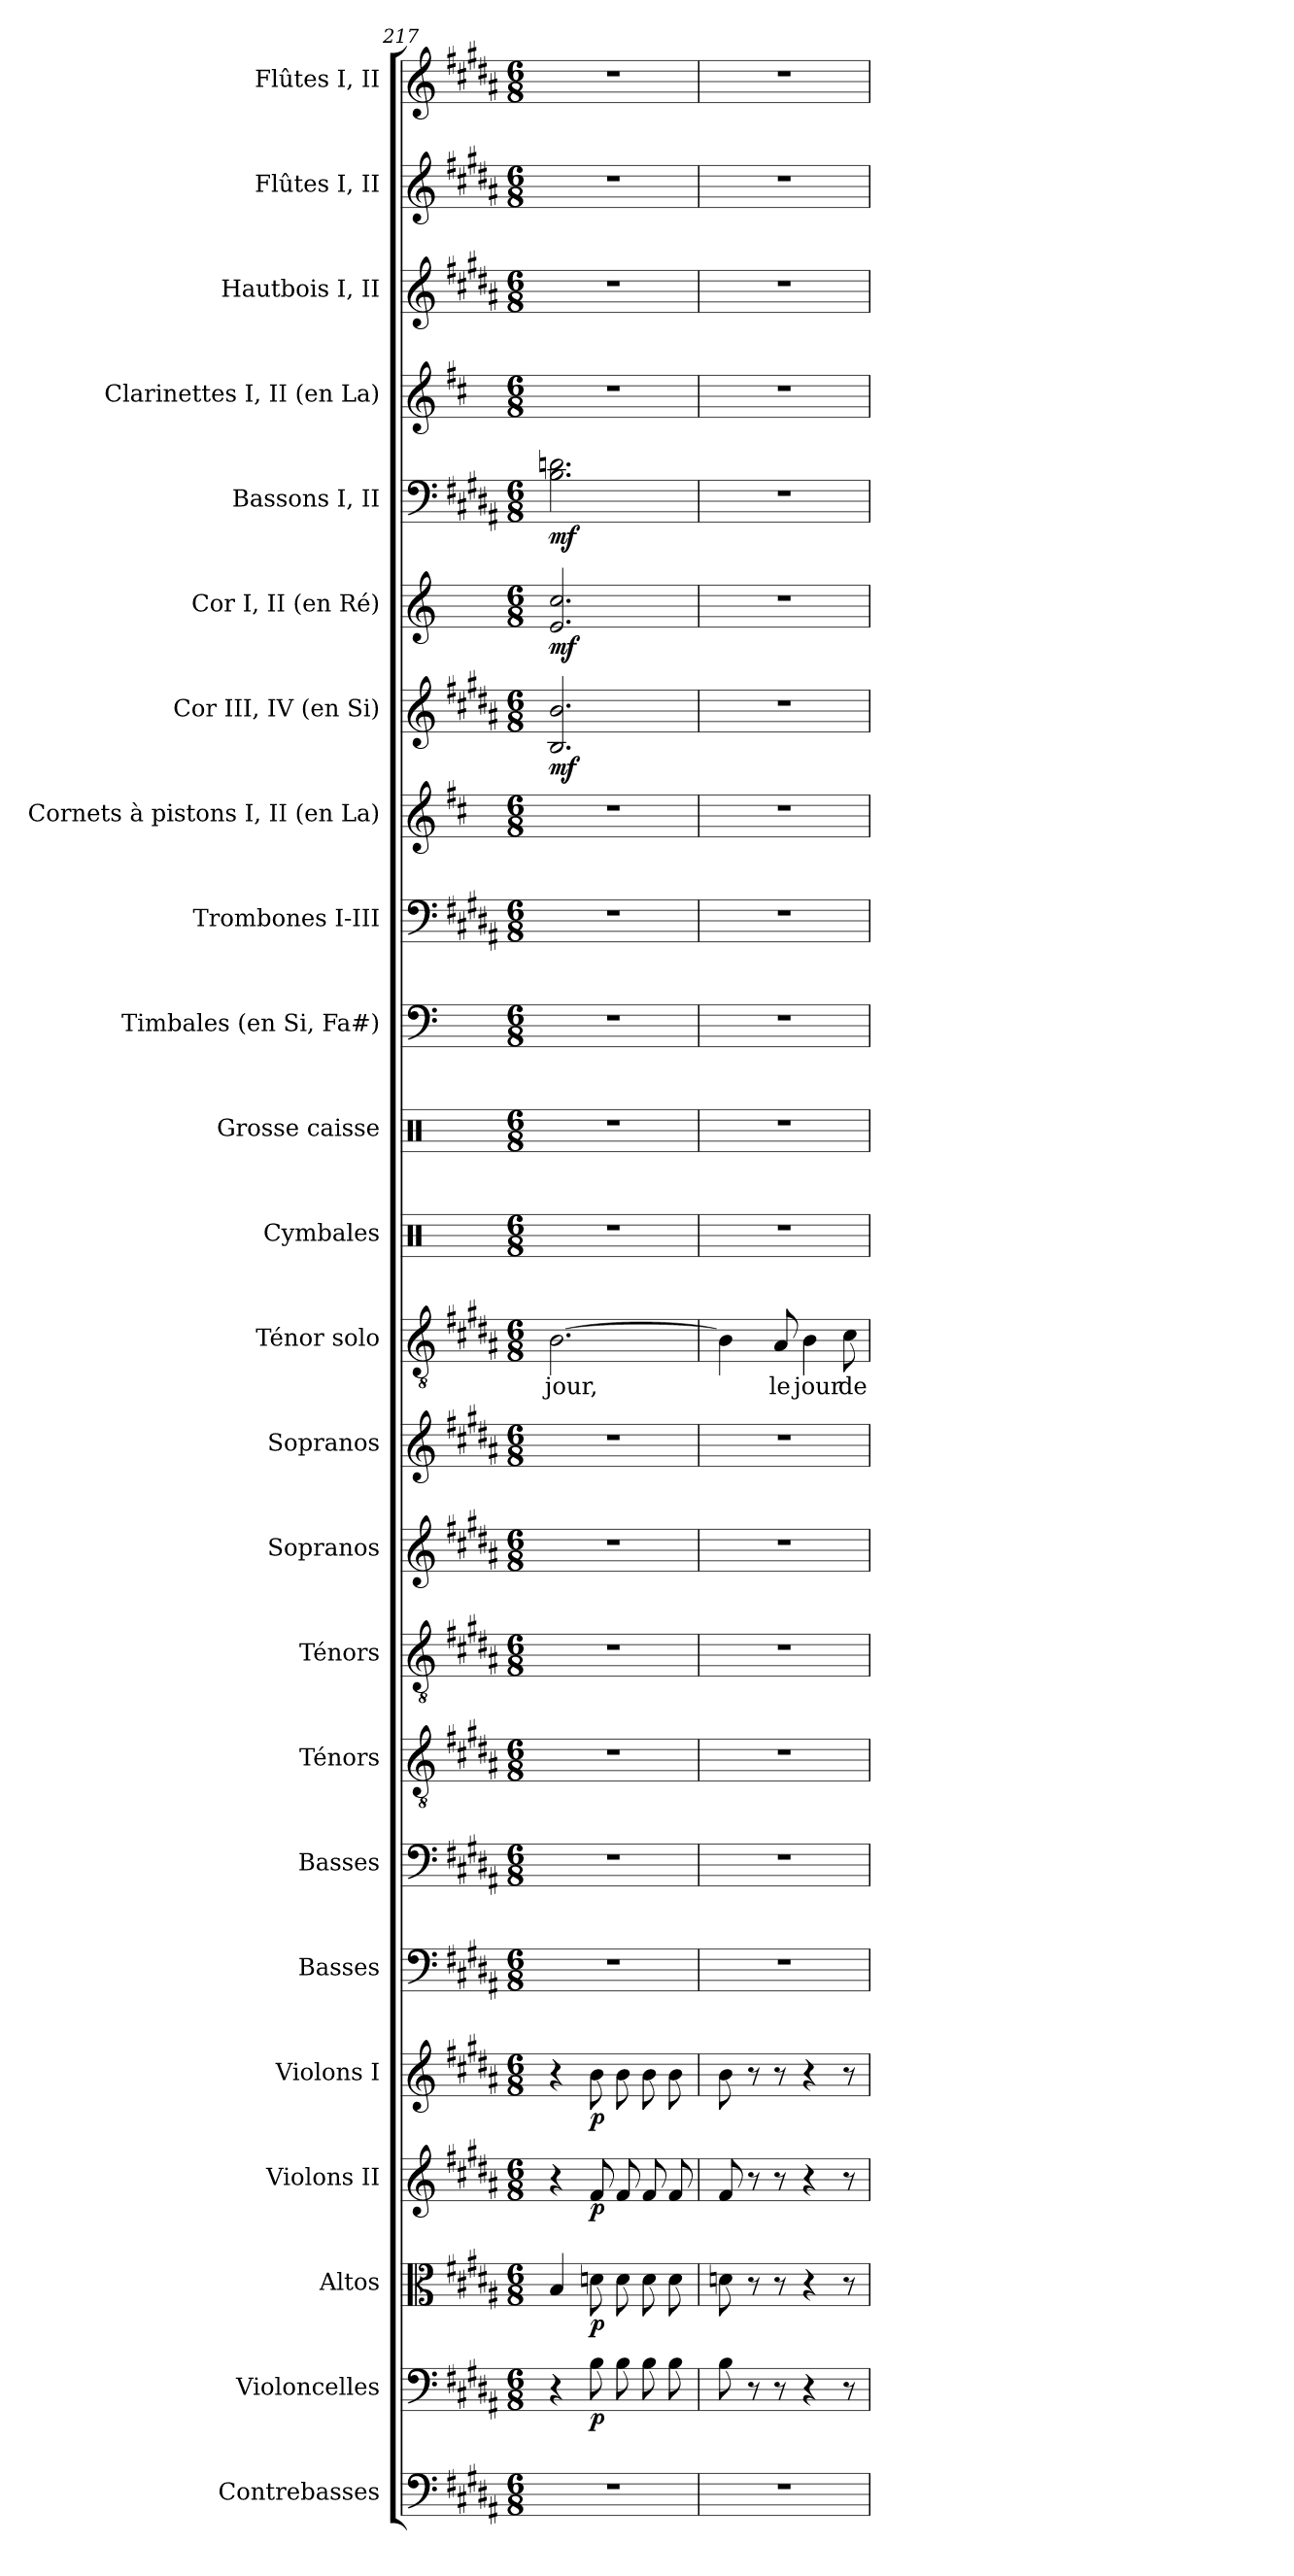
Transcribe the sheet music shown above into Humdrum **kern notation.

**kern	**kern	**dynam	**kern	**dynam	**kern	**dynam	**kern	**dynam	**kern	**kern	**kern	**kern	**kern	**kern	**kern	**text	**kern	**kern	**kern	**kern	**kern	**kern	**dynam	**kern	**dynam	**kern	**dynam	**kern	**kern	**kern	**kern
*part24	*part23	*part23	*part22	*part22	*part21	*part21	*part20	*part20	*part19	*part18	*part17	*part16	*part15	*part14	*part13	*part13	*part12	*part11	*part10	*part9	*part8	*part7	*part7	*part6	*part6	*part5	*part5	*part4	*part3	*part2	*part1
*staff24	*staff23	*staff23	*staff22	*staff22	*staff21	*staff21	*staff20	*staff20	*staff19	*staff18	*staff17	*staff16	*staff15	*staff14	*staff13	*staff13	*staff12	*staff11	*staff10	*staff9	*staff8	*staff7	*staff7	*staff6	*staff6	*staff5	*staff5	*staff4	*staff3	*staff2	*staff1
*I"Contrebasses	*I"Violoncelles	*	*I"Altos	*	*I"Violons II	*	*I"Violons I	*	*I"Basses	*I"Basses	*I"Ténors	*I"Ténors	*I"Sopranos	*I"Sopranos	*I"Ténor solo	*	*I"Cymbales	*I"Grosse caisse	*I"Timbales (en Si, Fa#)	*I"Trombones I-III	*I"Cornets à pistons I, II (en La)	*I"Cor III, IV (en Si)	*	*I"Cor I, II (en Ré)	*	*I"Bassons I, II	*	*I"Clarinettes I, II (en La)	*I"Hautbois I, II	*I"Flûtes I, II	*I"Flûtes I, II
*I'Cb.	*I'Vlles	*	*I'Altos	*	*I'Vns II	*	*I'Vns I	*	*I'Basses	*I'Basses	*I'Tén.	*I'Tén.	*I'Sopr.	*I'Sopr.	*I'Tén. solo	*	*I'Cym.	*I'G. c.	*I'Timb.	*I'Trb.	*I'C.à p. (La)	*I'Cor (Si)	*	*I'Cor (Ré)	*	*I'Bns	*	*I'Cl. (La)	*I'Hb.	*I'Fl.	*I'Fl.
*clefF4	*clefF4	*	*clefC3	*	*clefG2	*	*clefG2	*	*clefF4	*clefF4	*clefGv2	*clefGv2	*clefG2	*clefG2	*clefGv2	*	*clefX	*clefX	*clefF4	*clefF4	*clefG2	*clefG2	*	*clefG2	*	*clefF4	*	*clefG2	*clefG2	*clefG2	*clefG2
*ITrd7c12	*	*	*	*	*	*	*	*	*	*	*ITrd7c12	*ITrd7c12	*	*	*ITrd7c12	*	*	*	*	*	*ITrd2c3	*ITrd8c13	*	*ITrd6c10	*	*	*	*ITrd2c3	*	*	*
*k[f#c#g#d#a#]	*k[f#c#g#d#a#]	*	*k[f#c#g#d#a#]	*	*k[f#c#g#d#a#]	*	*k[f#c#g#d#a#]	*	*k[f#c#g#d#a#]	*k[f#c#g#d#a#]	*k[f#c#g#d#a#]	*k[f#c#g#d#a#]	*k[f#c#g#d#a#]	*k[f#c#g#d#a#]	*k[f#c#g#d#a#]	*	*k[]	*k[]	*k[]	*k[f#c#g#d#a#]	*k[f#c#g#d#a#]	*k[f#c#g#d#a#]	*	*k[f#c#]	*	*k[f#c#g#d#a#]	*	*k[f#c#g#d#a#]	*k[f#c#g#d#a#]	*k[f#c#g#d#a#]	*k[f#c#g#d#a#]
*B:	*B:	*	*B:	*	*B:	*	*B:	*	*B:	*B:	*B:	*B:	*B:	*B:	*B:	*	*C:	*C:	*C:	*B:	*B:	*B:	*	*D:	*	*B:	*	*B:	*B:	*B:	*B:
*M6/8	*M6/8	*	*M6/8	*	*M6/8	*	*M6/8	*	*M6/8	*M6/8	*M6/8	*M6/8	*M6/8	*M6/8	*M6/8	*	*M6/8	*M6/8	*M6/8	*M6/8	*M6/8	*M6/8	*	*M6/8	*	*M6/8	*	*M6/8	*M6/8	*M6/8	*M6/8
=217	=217	=217	=217	=217	=217	=217	=217	=217	=217	=217	=217	=217	=217	=217	=217	=217	=217	=217	=217	=217	=217	=217	=217	=217	=217	=217	=217	=217	=217	=217	=217
!LO:N:vis=1	!	!	!	!	!	!	!	!	!LO:N:vis=1	!LO:N:vis=1	!LO:N:vis=1	!LO:N:vis=1	!LO:N:vis=1	!LO:N:vis=1	!	!	!	!	!	!	!	!	!	!	!	!	!	!	!	!	!
!	!	!	!	!	!	!	!	!	!	!	!	!	!	!	!	!LO:LY:b:color=#000000	!LO:N:vis=1	!LO:N:vis=1	!LO:N:vis=1	!LO:N:vis=1	!LO:N:vis=1	!	!	!	!	!	!	!LO:N:vis=1	!LO:N:vis=1	!LO:N:vis=1	!LO:N:vis=1
2.r	4r	.	4Bi/	.	4r	.	4r	.	2.r	2.r	2.r	2.r	2.r	2.r	[>2.BBi\	jour,	2.r	2.r	2.r	2.r	2.r	2.BBi/ 2.Bi	mf	2.F#i/ 2.di	mf	2.Bi\ 2.dni	mf	2.r	2.r	2.r	2.r
.	8Bi\	p	8dni\	p	8f#i/	p	8bi\	p	.	.	.	.	.	.	.	.	.	.	.	.	.	.	.	.	.	.	.	.	.	.	.
.	8Bi\	.	8di\	.	8f#i/	.	8bi\	.	.	.	.	.	.	.	.	.	.	.	.	.	.	.	.	.	.	.	.	.	.	.	.
.	8Bi\	.	8di\	.	8f#i/	.	8bi\	.	.	.	.	.	.	.	.	.	.	.	.	.	.	.	.	.	.	.	.	.	.	.	.
.	8Bi\	.	8di\	.	8f#i/	.	8bi\	.	.	.	.	.	.	.	.	.	.	.	.	.	.	.	.	.	.	.	.	.	.	.	.
=218	=218	=218	=218	=218	=218	=218	=218	=218	=218	=218	=218	=218	=218	=218	=218	=218	=218	=218	=218	=218	=218	=218	=218	=218	=218	=218	=218	=218	=218	=218	=218
!LO:N:vis=1	!	!	!	!	!	!	!	!	!LO:N:vis=1	!LO:N:vis=1	!LO:N:vis=1	!LO:N:vis=1	!LO:N:vis=1	!LO:N:vis=1	!	!	!LO:N:vis=1	!LO:N:vis=1	!LO:N:vis=1	!LO:N:vis=1	!LO:N:vis=1	!LO:N:vis=1	!	!LO:N:vis=1	!	!LO:N:vis=1	!	!LO:N:vis=1	!LO:N:vis=1	!LO:N:vis=1	!LO:N:vis=1
2.r	8Bi\	.	8dni\	.	8f#i/	.	8bi\	.	2.r	2.r	2.r	2.r	2.r	2.r	4BBi\]	.	2.r	2.r	2.r	2.r	2.r	2.r	.	2.r	.	2.r	.	2.r	2.r	2.r	2.r
.	8r	.	8r	.	8r	.	8r	.	.	.	.	.	.	.	.	.	.	.	.	.	.	.	.	.	.	.	.	.	.	.	.
!	!	!	!	!	!	!	!	!	!	!	!	!	!	!	!	!LO:LY:b:color=#000000	!	!	!	!	!	!	!	!	!	!	!	!	!	!	!
.	8r	.	8r	.	8r	.	8r	.	.	.	.	.	.	.	8AA#i/	le	.	.	.	.	.	.	.	.	.	.	.	.	.	.	.
!	!	!	!	!	!	!	!	!	!	!	!	!	!	!	!	!LO:LY:b:color=#000000	!	!	!	!	!	!	!	!	!	!	!	!	!	!	!
.	4r	.	4r	.	4r	.	4r	.	.	.	.	.	.	.	4BBi\	jour	.	.	.	.	.	.	.	.	.	.	.	.	.	.	.
!	!	!	!	!	!	!	!	!	!	!	!	!	!	!	!	!LO:LY:b:color=#000000	!	!	!	!	!	!	!	!	!	!	!	!	!	!	!
.	8r	.	8r	.	8r	.	8r	.	.	.	.	.	.	.	8C#i\	de	.	.	.	.	.	.	.	.	.	.	.	.	.	.	.
=	=	=	=	=	=	=	=	=	=	=	=	=	=	=	=	=	=	=	=	=	=	=	=	=	=	=	=	=	=	=	=
*-	*-	*-	*-	*-	*-	*-	*-	*-	*-	*-	*-	*-	*-	*-	*-	*-	*-	*-	*-	*-	*-	*-	*-	*-	*-	*-	*-	*-	*-	*-	*-
